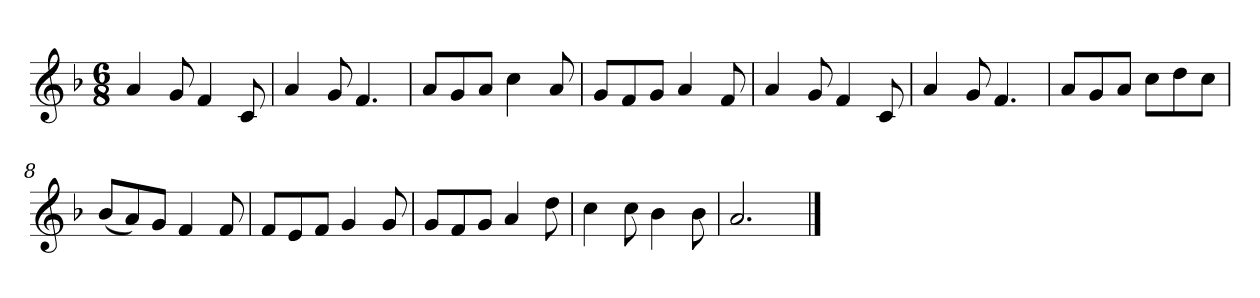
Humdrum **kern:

**kern
*part1
*staff1
*k[b-]
*M6/8
*MM120
=1
4a
8g
4f
8c
=2
4a
8g
4.f
=3
8aL
8g
8aJ
4cc
8a
=4
8gL
8f
8gJ
4a
8f
=5
4a
8g
4f
8c
=6
4a
8g
4.f
=7
8aL
8g
8aJ
8ccL
8dd
8ccJ
=8
(8b-L
8a)
8gJ
4f
8f
=9
8fL
8e
8fJ
4g
8g
=10
8gL
8f
8gJ
4a
8dd
=11
4cc
8cc
4b-
8b-
=12
2.a
==
*-
